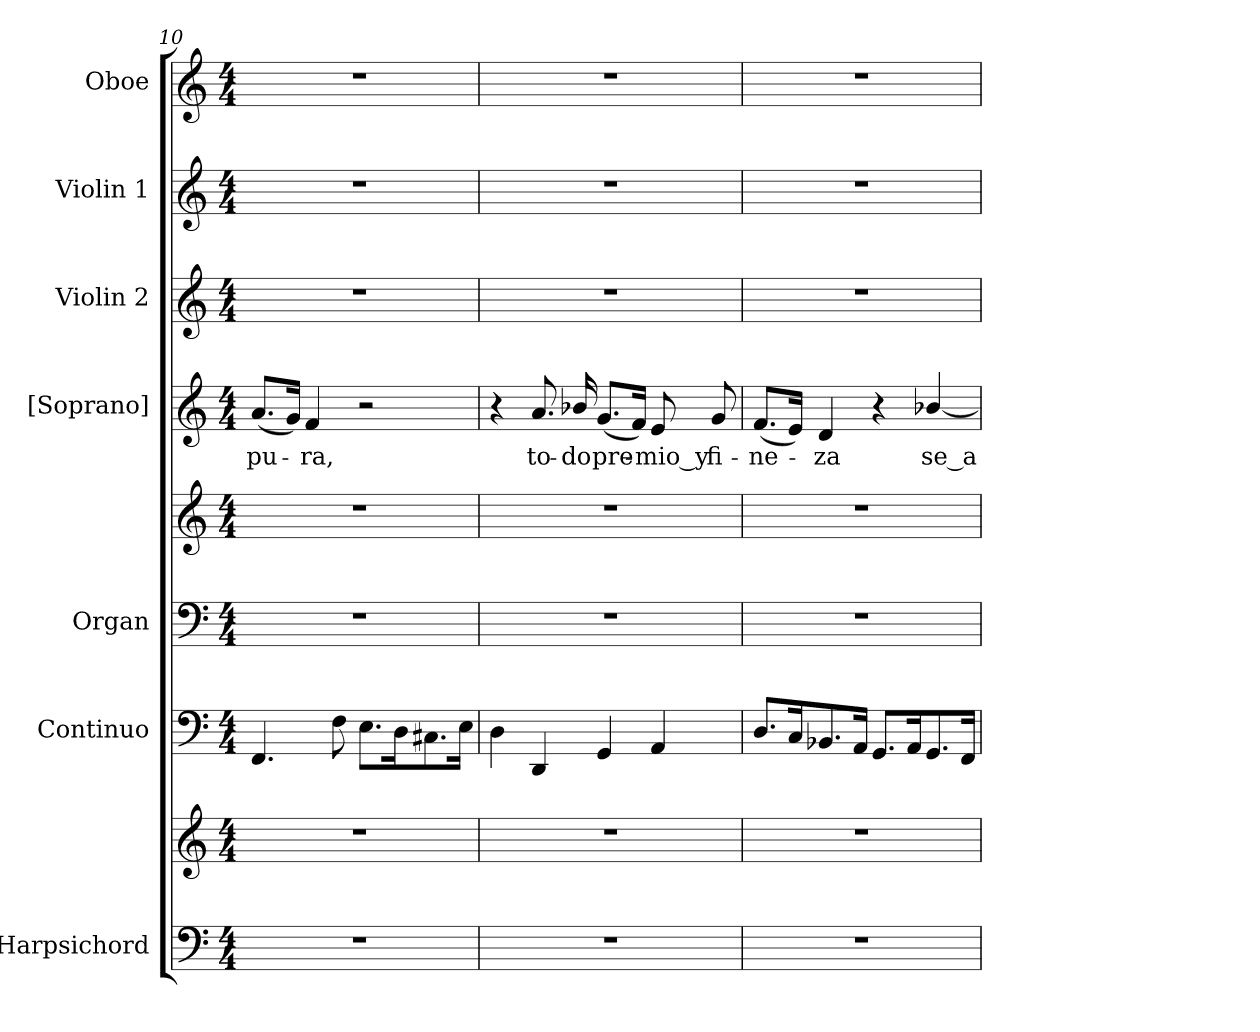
**kern	**kern	**kern	**kern	**kern	**kern	**text	**kern	**kern	**kern
*part7	*part7	*part6	*part5	*part5	*part4	*part4	*part3	*part2	*part1
*staff9	*staff8	*staff7	*staff6	*staff5	*staff4	*staff4	*staff3	*staff2	*staff1
*I"Harpsichord	*	*I"Continuo	*I"Organ	*	*I"[Soprano]	*	*I"Violin 2	*I"Violin 1	*I"Oboe
*	*	*I'Cont.	*I'Org.	*	*I'S.	*	*I'Vln. 2	*I'Vln. 1	*I'Ob.
!!LO:LB:g=z
*clefF4	*clefG2	*clefF4	*clefF4	*clefG2	*clefG2	*	*clefG2	*clefG2	*clefG2
*k[]	*k[]	*k[]	*k[]	*k[]	*k[]	*	*k[]	*k[]	*k[]
*C:	*C:	*C:	*C:	*C:	*C:	*	*C:	*C:	*C:
*M4/4	*M4/4	*M4/4	*M4/4	*M4/4	*M4/4	*	*M4/4	*M4/4	*M4/4
=10	=10	=10	=10	=10	=10	=10	=10	=10	=10
!	!	!	!	!	!	!LO:LY:b:color=#000000	!	!	!
1r	1r	4.FFi/	1r	1r	(8.ai/L	pu-	1r	1r	1r
.	.	.	.	.	16gi/Jk)	.	.	.	.
!	!	!	!	!	!	!LO:LY:b:color=#000000	!	!	!
.	.	.	.	.	4fi/	-ra,	.	.	.
.	.	8Fi\	.	.	.	.	.	.	.
.	.	8.Ei\L	.	.	2r	.	.	.	.
.	.	16Di\k	.	.	.	.	.	.	.
.	.	8.C#Xi\	.	.	.	.	.	.	.
.	.	16Ei\Jk	.	.	.	.	.	.	.
=11	=11	=11	=11	=11	=11	=11	=11	=11	=11
1r	1r	4Di\	1r	1r	4r	.	1r	1r	1r
!	!	!	!	!	!	!LO:LY:b:color=#000000	!	!	!
.	.	4DDi/	.	.	8.ai/	to-	.	.	.
!	!	!	!	!	!	!LO:LY:b:color=#000000	!	!	!
.	.	.	.	.	16b-Xi/	-do	.	.	.
!	!	!	!	!	!	!LO:LY:b:color=#000000	!	!	!
.	.	4GGi/	.	.	(8.gi/L	pre-	.	.	.
.	.	.	.	.	16fi/Jk)	.	.	.	.
!	!	!	!	!	!	!LO:LY:b:color=#000000	!	!	!
.	.	4AAi/	.	.	8ei/	-mio_y	.	.	.
!	!	!	!	!	!	!LO:LY:b:color=#000000	!	!	!
.	.	.	.	.	8gi/	fi-	.	.	.
=12	=12	=12	=12	=12	=12	=12	=12	=12	=12
!	!	!	!	!	!	!LO:LY:b:color=#000000	!	!	!
1r	1r	8.Di/L	1r	1r	(8.fi/L	-ne-	1r	1r	1r
.	.	16Ci/k	.	.	16ei/Jk)	.	.	.	.
!	!	!	!	!	!	!LO:LY:b:color=#000000	!	!	!
.	.	8.BB-Xi/	.	.	4di/	-za	.	.	.
.	.	16AAi/Jk	.	.	.	.	.	.	.
.	.	8.GGi/L	.	.	4r	.	.	.	.
.	.	16AAi/k	.	.	.	.	.	.	.
!	!	!	!	!	!	!LO:LY:b:color=#000000	!	!	!
.	.	8.GGi/	.	.	[4b-Xi/	se_a-	.	.	.
.	.	16FFi/Jk	.	.	.	.	.	.	.
=	=	=	=	=	=	=	=	=	=
*-	*-	*-	*-	*-	*-	*-	*-	*-	*-
